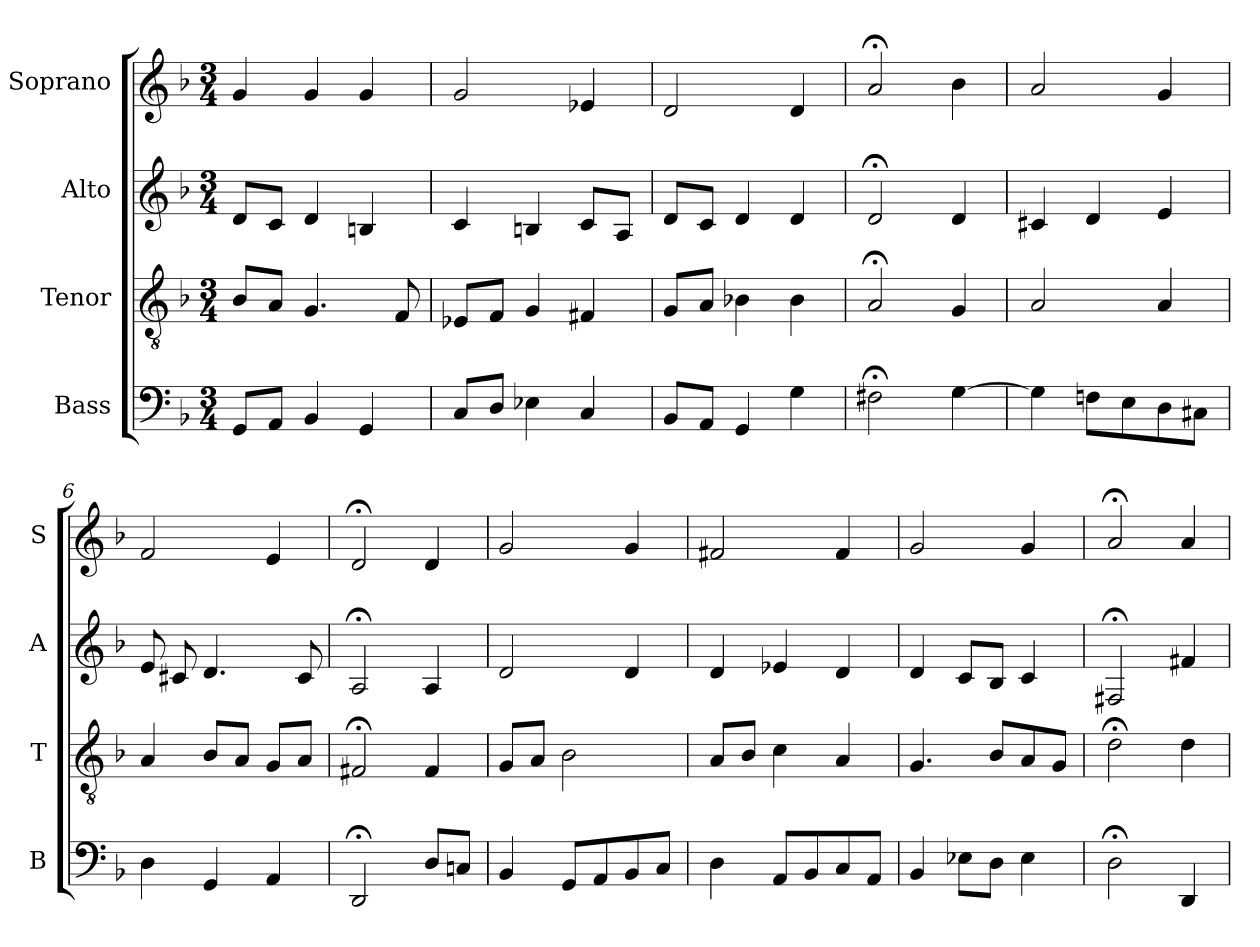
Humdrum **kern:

**kern	**kern	**kern	**kern
*part4	*part3	*part2	*part1
*staff4	*staff3	*staff2	*staff1
*I"Bass	*I"Tenor	*I"Alto	*I"Soprano
*I'B	*I'T	*I'A	*I'S
*clefF4	*clefGv2	*clefG2	*clefG2
*k[b-]	*k[b-]	*k[b-]	*k[b-]
*G:dor	*G:dor	*G:dor	*G:dor
*M3/4	*M3/4	*M3/4	*M3/4
*MM100	*MM100	*MM100	*MM100
=1	=1	=1	=1
8GGL	8B-L	8dL	4g
8AAJ	8AJ	8cJ	.
4BB-	4.G	4d	4g
4GG	.	4Bn	4g
.	8F	.	.
=2	=2	=2	=2
8CL	8E-XL	4c	2g
8DJ	8FJ	.	.
4E-X	4G	4Bn	.
4C	4F#Xi	8cL	4e-X
.	.	8AiJ	.
=3	=3	=3	=3
8BB-L	8GiL	8diL	2d
8AAJ	8AJ	8cJ	.
4GG	4B-X	4d	.
4G	4B-	4d	4d
=4	=4	=4	=4
2F#X;<	2A;<	2d;<	2a;<
[4G	4G	4d	4b-
=5	=5	=5	=5
4G]	2A	4c#X	2a
8FnL	.	4d	.
8E	.	.	.
8D	4A	4e	4g
8C#XJ	.	.	.
=6	=6	=6	=6
4D	4A	8e	2f
.	.	8c#X	.
4GG	8B-L	4.d	.
.	8AJ	.	.
4AA	8GL	.	4e
.	8AJ	8c#	.
=7	=7	=7	=7
2DD;<	2F#X;<i	2A;<i	2d;<
8DL	4F#i	4Ai	4d
8CnJ	.	.	.
=8	=8	=8	=8
4BB-	8GiL	2di	2g
.	8AJ	.	.
8GGL	2B-	.	.
8AA	.	.	.
8BB-	.	4d	4g
8CJ	.	.	.
=9	=9	=9	=9
4D	8AL	4d	2f#X
.	8B-J	.	.
8AAL	4c	4e-X	.
8BB-	.	.	.
8C	4A	4d	4f#
8AAJ	.	.	.
=10	=10	=10	=10
4BB-	4.G	4d	2g
8E-XL	.	8cL	.
8DJ	8B-L	8B-J	.
4E-	8A	4c	4g
.	8GJ	.	.
=11	=11	=11	=11
2D;<	2d;<	2F#X;<	2a;<
4DD	4d	4f#X	4a
=	=	=	=
*-	*-	*-	*-
